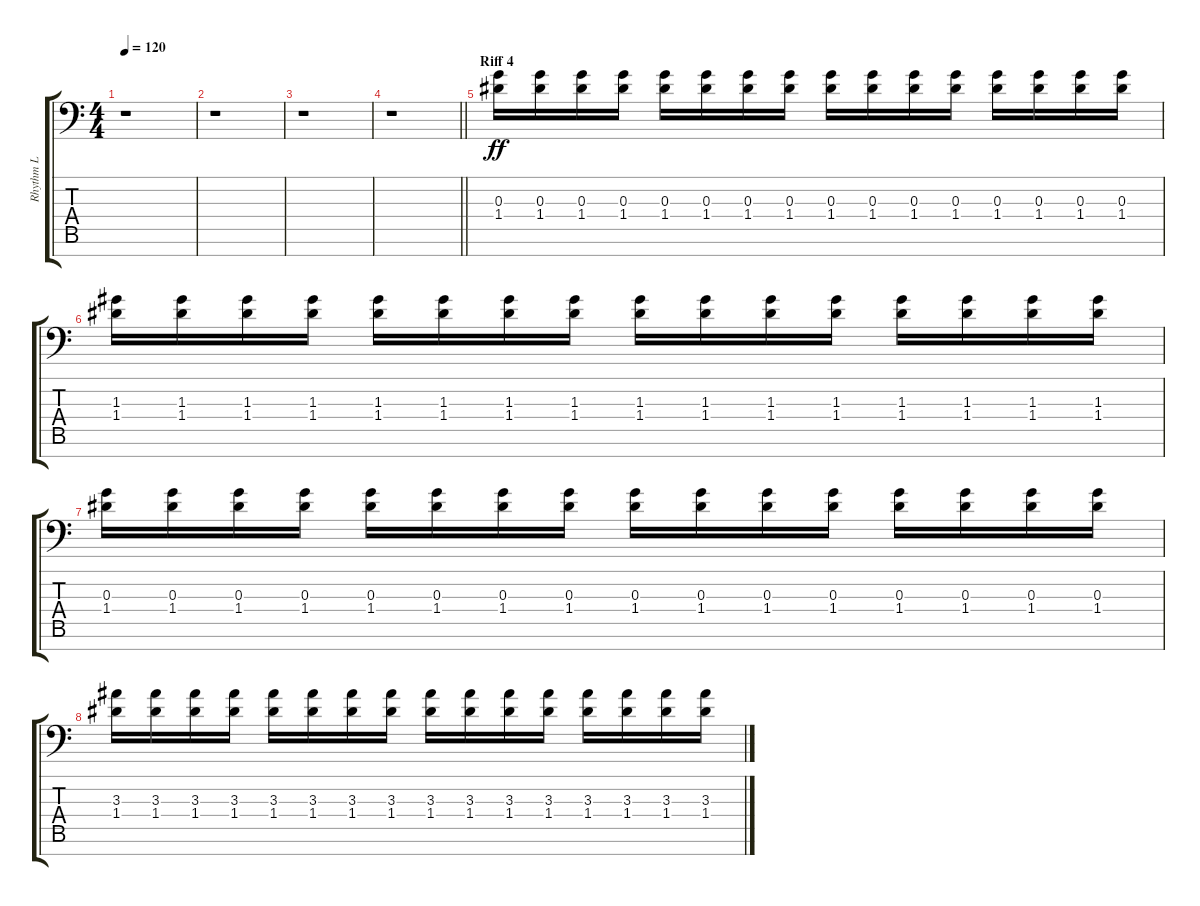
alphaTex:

\track ("Rhythm L" "Rhythm L") {instrument distortionguitar}
\staff {score tabs}
\tuning (E4 B3 G3 D3 A2 E2 A1) {hide}
\ts (4 4)
\tempo 120
\clef f4
\ks c
r.1{dy ff} |
r.1 |
r.1 |
\barLineRight lightlight
r.1 |
\section ("" "Riff 4")
(0.3 1.4).16 (0.3 1.4).16 (0.3 1.4).16 (0.3 1.4).16 (0.3 1.4).16 (0.3 1.4).16 (0.3 1.4).16 (0.3 1.4).16 (0.3 1.4).16 (0.3 1.4).16 (0.3 1.4).16 (0.3 1.4).16 (0.3 1.4).16 (0.3 1.4).16 (0.3 1.4).16 (0.3 1.4).16 |
(1.3 1.4).16 (1.3 1.4).16 (1.3 1.4).16 (1.3 1.4).16 (1.3 1.4).16 (1.3 1.4).16 (1.3 1.4).16 (1.3 1.4).16 (1.3 1.4).16 (1.3 1.4).16 (1.3 1.4).16 (1.3 1.4).16 (1.3 1.4).16 (1.3 1.4).16 (1.3 1.4).16 (1.3 1.4).16 |
(0.3 1.4).16 (0.3 1.4).16 (0.3 1.4).16 (0.3 1.4).16 (0.3 1.4).16 (0.3 1.4).16 (0.3 1.4).16 (0.3 1.4).16 (0.3 1.4).16 (0.3 1.4).16 (0.3 1.4).16 (0.3 1.4).16 (0.3 1.4).16 (0.3 1.4).16 (0.3 1.4).16 (0.3 1.4).16 |
(3.3 1.4).16 (3.3 1.4).16 (3.3 1.4).16 (3.3 1.4).16 (3.3 1.4).16 (3.3 1.4).16 (3.3 1.4).16 (3.3 1.4).16 (3.3 1.4).16 (3.3 1.4).16 (3.3 1.4).16 (3.3 1.4).16 (3.3 1.4).16 (3.3 1.4).16 (3.3 1.4).16 (3.3 1.4).16
